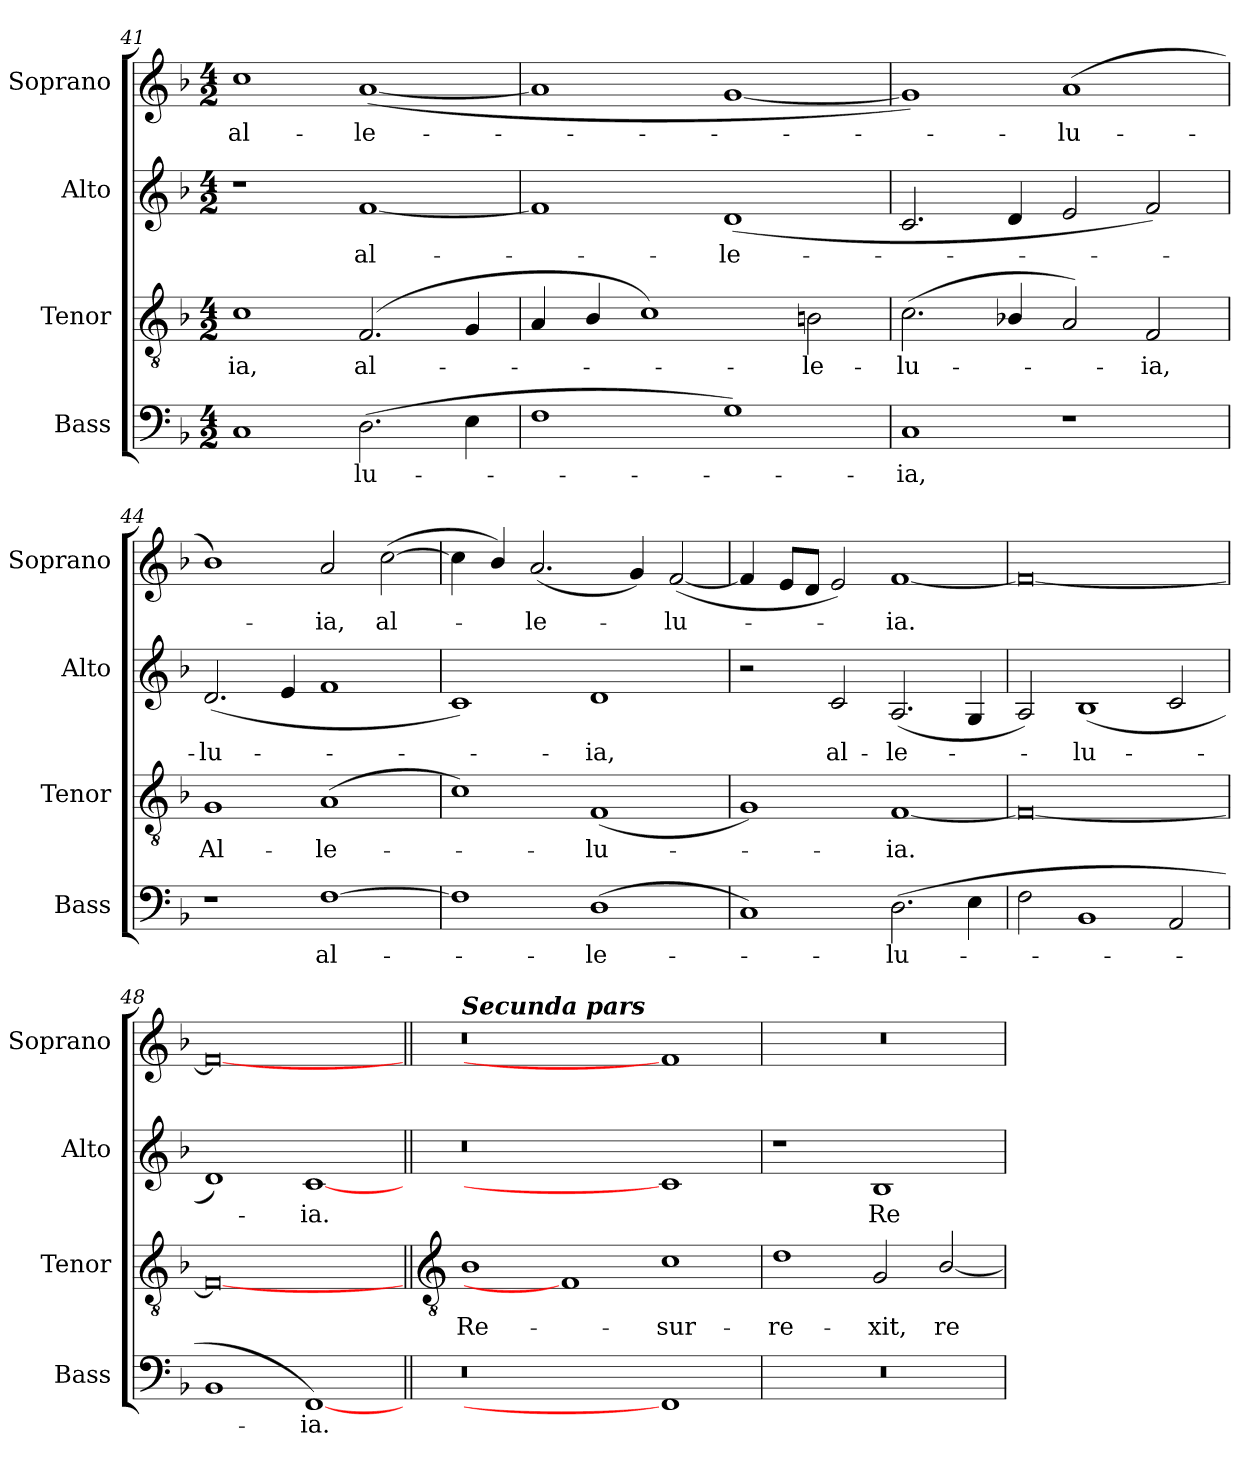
**kern	**text	**kern	**text	**kern	**text	**kern	**text
*part4	*part4	*part3	*part3	*part2	*part2	*part1	*part1
*staff4	*staff4	*staff3	*staff3	*staff2	*staff2	*staff1	*staff1
*I"Bass	*	*I"Tenor	*	*I"Alto	*	*I"Soprano	*
*I'Bass	*	*I'Tenor	*	*I'Alto	*	*I'Soprano	*
!!LO:LB:g=z
*clefF4	*	*clefGv2	*	*clefG2	*	*clefG2	*
*k[b-]	*	*k[b-]	*	*k[b-]	*	*k[b-]	*
*F:	*	*F:	*	*F:	*	*F:	*
*M4/2	*	*M4/2	*	*M4/2	*	*M4/2	*
=41	=41	=41	=41	=41	=41	=41	=41
!	!	!	!LO:LY:b	!	!	!	!LO:LY:b
1C	.	1c	ia,	1r	.	1cc	al-
!	!LO:LY:b	!	!LO:LY:b	!	!LO:LY:b	!	!LO:LY:b
(>2.D	lu-	(<2.F	al-	[1f	al-	(<[1a	-le-
4E	.	4G	.	.	.	.	.
=42	=42	=42	=42	=42	=42	=42	=42
1F	.	4A	.	1f]	.	1a]	.
.	.	4B-/	.	.	.	.	.
.	.	1c)	.	.	.	.	.
!	!	!	!	!	!LO:LY:b	!	!
1G)	.	.	.	(<1d	le-	[1g	.
!	!	!	!LO:LY:b	!	!	!	!
.	.	2B	le-	.	.	.	.
=43	=43	=43	=43	=43	=43	=43	=43
!	!LO:LY:b	!	!LO:LY:b	!	!	!	!
1C	ia,	(<2.c	-lu-	2.c	.	1g])	.
.	.	4B-X/	.	4d	.	.	.
!	!	!	!	!	!	!	!LO:LY:b
1r	.	2A)	.	2e	.	(<1a	lu-
!	!	!	!LO:LY:b	!	!	!	!
.	.	2F	ia,	2f)	.	.	.
=44	=44	=44	=44	=44	=44	=44	=44
!	!	!	!LO:LY:b	!	!LO:LY:b	!	!
1r	.	1G	Al-	(<2.d	lu-	1b-)	.
.	.	.	.	4e	.	.	.
!	!LO:LY:b	!	!LO:LY:b	!	!	!	!LO:LY:b
[1F	al-	(<1A	-le-	1f	.	2a	ia,
!	!	!	!	!	!	!	!LO:LY:b
.	.	.	.	.	.	(>[2cc	al-
=45	=45	=45	=45	=45	=45	=45	=45
1F]	.	1c)	.	1c)	.	4cc]	.
.	.	.	.	.	.	4b-/)	.
!	!	!	!	!	!	!	!LO:LY:b
.	.	.	.	.	.	(<2.a	le-
!	!LO:LY:b	!	!LO:LY:b	!	!LO:LY:b	!	!
(<1D	le-	(<1F	lu-	1d	ia,	.	.
.	.	.	.	.	.	4g)	.
!	!	!	!	!	!	!	!LO:LY:b
.	.	.	.	.	.	(<[2f	lu-
=46	=46	=46	=46	=46	=46	=46	=46
1C)	.	1G)	.	2r	.	4f]	.
.	.	.	.	.	.	8eL	.
.	.	.	.	.	.	8dJ	.
!	!	!	!	!	!LO:LY:b	!	!
.	.	.	.	2c	al-	2e)	.
!	!LO:LY:b	!	!LO:LY:b	!	!LO:LY:b	!	!LO:LY:b
(>2.D	lu-	[1F	ia.	(<2.A	-le-	[1f	ia.
4E	.	.	.	4G	.	.	.
=47	=47	=47	=47	=47	=47	=47	=47
2F	.	0F_	.	2A)	.	0f_	.
!	!	!	!	!	!LO:LY:b	!	!
1BB-	.	.	.	(<1B-	lu-	.	.
2AA	.	.	.	2c	.	.	.
=48	=48	=48	=48	=48	=48	=48	=48
1BB-	.	0F_	.	1d)	.	0f_	.
!	!LO:LY:b	!	!	!	!LO:LY:b	!	!
[1FF)	ia.	.	.	[1c	ia.	.	.
!!LO:LB:g=z
=49||	=49||	=49||	=49||	=49||	=49||	=49||	=49||
*	*	*clefGv2	*	*	*	*	*
!	!	!	!	!	!	!LO:TX:a:Bi:t=Secunda pars	!
!	!	!	!LO:LY:b	!	!	!	!
0r	.	1B-	Re-	0r	.	0r	.
.	.	1F]	.	.	.	.	.
!	!	!	!LO:LY:b	!	!	!	!
1FF]	.	1c	-sur-	1c]	.	1f]	.
=50	=50	=50	=50	=50	=50	=50	=50
!	!	!	!LO:LY:b	!	!	!	!
0r	.	1d	-re-	1r	.	0r	.
!	!	!	!LO:LY:b	!	!LO:LY:b	!	!
.	.	2G	-xit,	1B-	Re-	.	.
!	!	!	!LO:LY:b	!	!	!	!
.	.	[2B-/	re-	.	.	.	.
=	=	=	=	=	=	=	=
*-	*-	*-	*-	*-	*-	*-	*-
